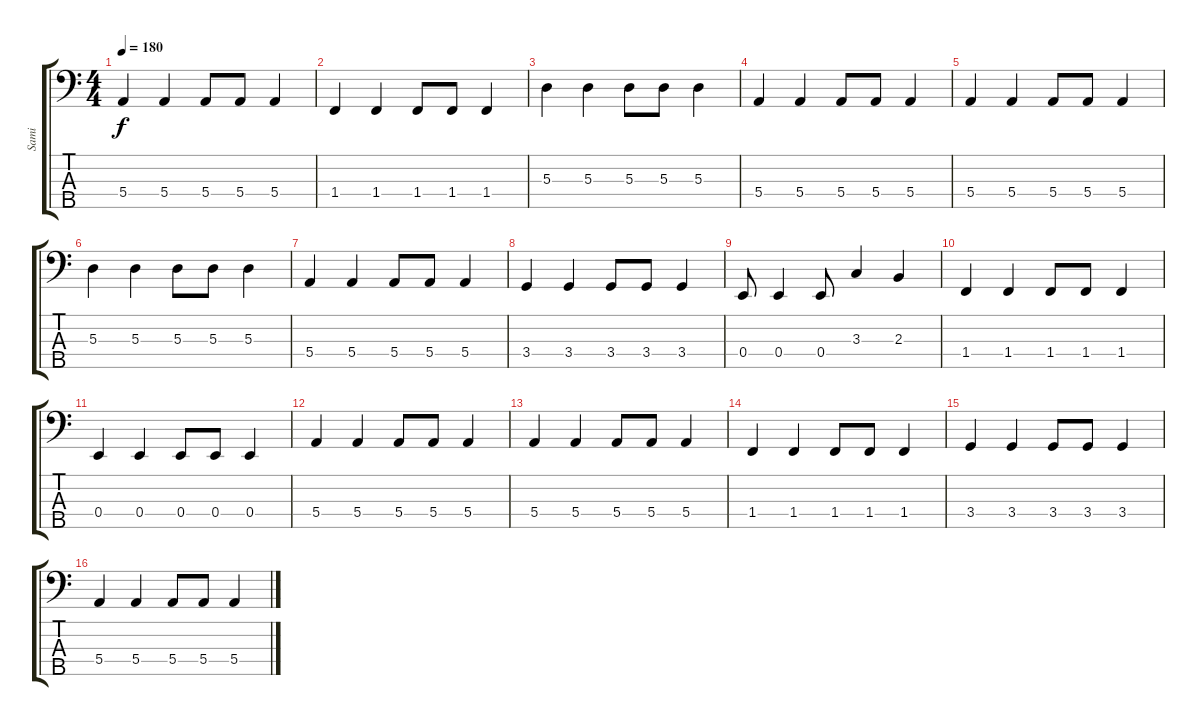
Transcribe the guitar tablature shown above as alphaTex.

\track ("Sami" "Sami") {instrument electricbassfinger}
\staff {score tabs}
\tuning (G2 D2 A1 E1 B0) {hide}
\ts (4 4)
\tempo 180
\clef f4
\ks c
5.4.4{dy f} 5.4.4 5.4.8 5.4.8 5.4.4 |
1.4.4 1.4.4 1.4.8 1.4.8 1.4.4 |
5.3.4 5.3.4 5.3.8 5.3.8 5.3.4 |
5.4.4 5.4.4 5.4.8 5.4.8 5.4.4 |
5.4.4 5.4.4 5.4.8 5.4.8 5.4.4 |
5.3.4 5.3.4 5.3.8 5.3.8 5.3.4 |
5.4.4 5.4.4 5.4.8 5.4.8 5.4.4 |
3.4.4 3.4.4 3.4.8 3.4.8 3.4.4 |
0.4.8 0.4.4 0.4.8 3.3.4 2.3.4 |
1.4.4 1.4.4 1.4.8 1.4.8 1.4.4 |
0.4.4 0.4.4 0.4.8 0.4.8 0.4.4 |
5.4.4 5.4.4 5.4.8 5.4.8 5.4.4 |
5.4.4 5.4.4 5.4.8 5.4.8 5.4.4 |
1.4.4 1.4.4 1.4.8 1.4.8 1.4.4 |
3.4.4 3.4.4 3.4.8 3.4.8 3.4.4 |
5.4.4 5.4.4 5.4.8 5.4.8 5.4.4
